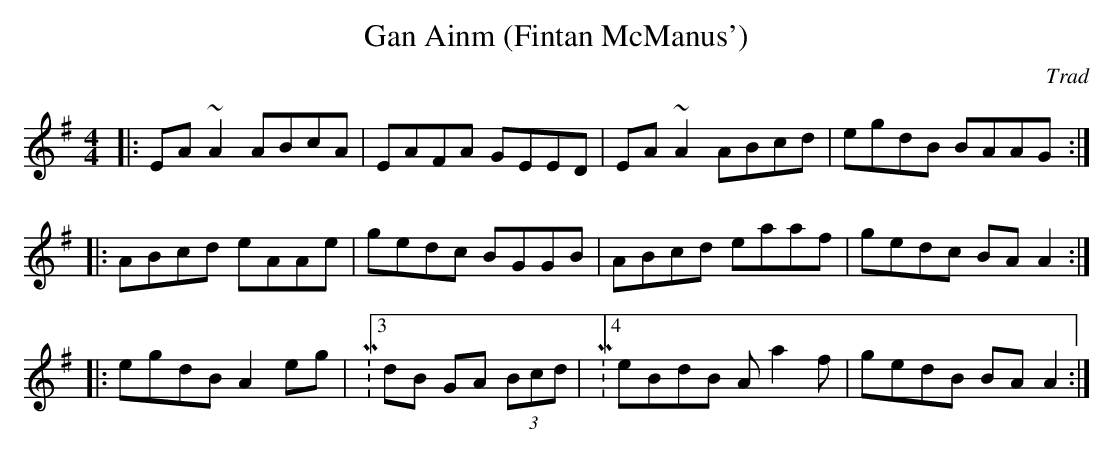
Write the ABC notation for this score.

X:1
T:Gan Ainm (Fintan McManus')
M:4/4
L:1/8
C:Trad
K:G
|:EA ~A2 ABcA| EAFA GEED|EA ~A2 ABcd|egdB BAAG:|!
|:ABcd eAAe|gedc BGGB|ABcd eaaf|gedc BA A2:|!
|:egdB A2 eg|M:3/4 dB GA (3Bcd|M:4/4 eBdB Aa2f|gedB BAA2:|!
